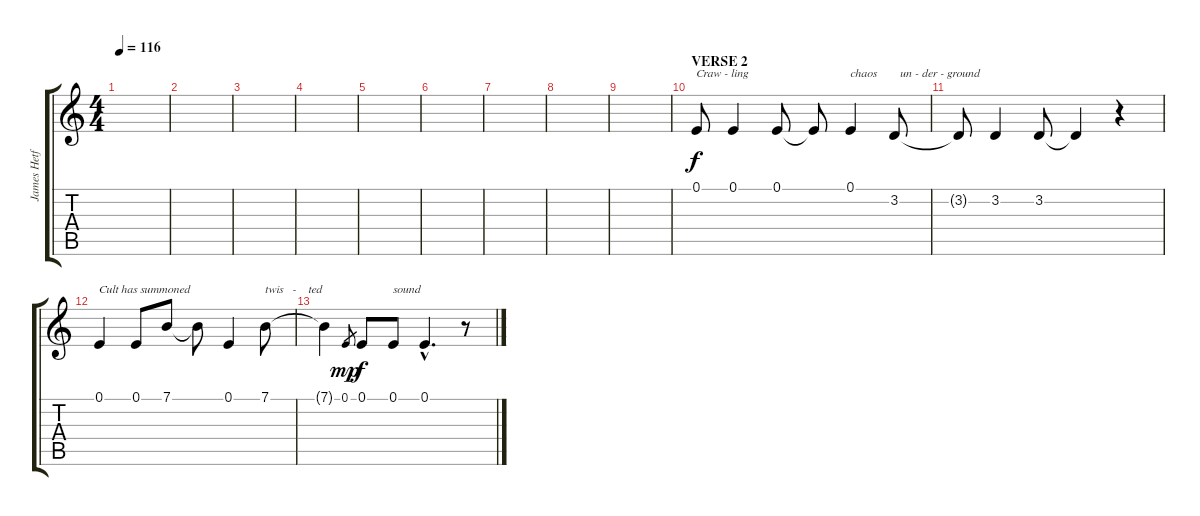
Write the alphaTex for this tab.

\track ("James Hetfeild (Vocals)" "James Hetf") {instrument cello}
\staff {score tabs}
\tuning (E4 B3 G3 D3 A2 D2) {hide}
\ts (4 4)
\tempo 116
\clef g2
\ks c
|
|
|
|
|
|
|
|
|
\section ("" "VERSE 2")
0.1.8{txt "Craw - ling "} 0.1.4 0.1.8 0.1{t}.8 0.1.4{txt "chaos"} 3.2.8{txt "  un - der - ground"} |
3.2{t}.8 3.2.4 3.2.8 3.2{t}.4 r.4 |
0.1.4{txt "Cult has summoned"} 0.1.8 7.1.8 7.1{t}.8 0.1.4 7.1.8{txt "twis   -    ted "} |
7.1{t}.4 0.1.8{gr dy mp} 0.1.8{dy f} 0.1.8{txt "sound"} 0.1{hac}.4{d} r.8
